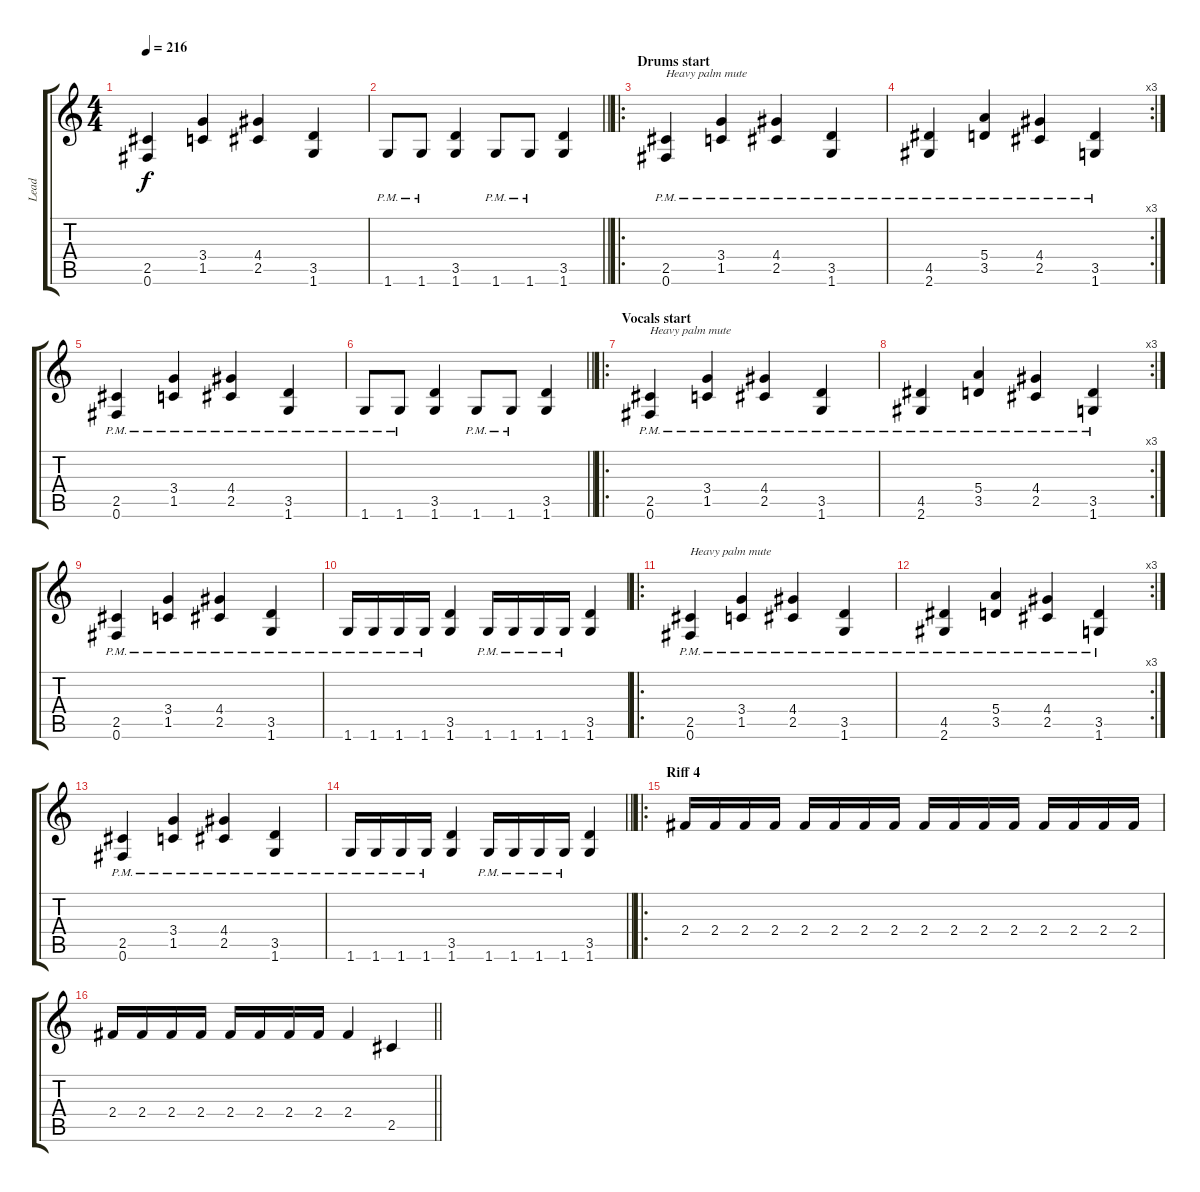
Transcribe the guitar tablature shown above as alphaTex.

\track ("Lead" "Lead") {instrument distortionguitar}
\staff {score tabs}
\tuning (Gb4 Db4 A3 E3 B2 Gb2) {hide}
\ts (4 4)
\tempo 216
\clef g2
\ks c
(2.5 0.6).4{dy f} (3.4 1.5).4 (4.4 2.5).4 (3.5 1.6).4 |
\barLineRight lightlight
1.6{pm}.8 1.6{pm}.8 (3.5 1.6).4 1.6{pm}.8 1.6{pm}.8 (3.5 1.6).4 |
\ro
\section ("" "Drums start")
(2.5{pm} 0.6{pm}).4{txt "Heavy palm mute"} (3.4{pm} 1.5{pm}).4 (4.4{pm} 2.5{pm}).4 (3.5{pm} 1.6{pm}).4 |
\rc 3
(4.5{pm} 2.6{pm}).4 (5.4{pm} 3.5{pm}).4 (4.4{pm} 2.5{pm}).4 (3.5{pm} 1.6{pm}).4 |
(2.5{pm} 0.6{pm}).4 (3.4{pm} 1.5{pm}).4 (4.4{pm} 2.5{pm}).4 (3.5{pm} 1.6{pm}).4 |
\barLineRight lightlight
1.6{pm}.8 1.6{pm}.8 (3.5 1.6).4 1.6{pm}.8 1.6{pm}.8 (3.5 1.6).4 |
\ro
\section ("" "Vocals start")
(2.5{pm} 0.6{pm}).4{txt "Heavy palm mute"} (3.4{pm} 1.5{pm}).4 (4.4{pm} 2.5{pm}).4 (3.5{pm} 1.6{pm}).4 |
\rc 3
(4.5{pm} 2.6{pm}).4 (5.4{pm} 3.5{pm}).4 (4.4{pm} 2.5{pm}).4 (3.5{pm} 1.6{pm}).4 |
(2.5{pm} 0.6{pm}).4 (3.4{pm} 1.5{pm}).4 (4.4{pm} 2.5{pm}).4 (3.5{pm} 1.6{pm}).4 |
1.6{pm}.16 1.6{pm}.16 1.6{pm}.16 1.6{pm}.16 (3.5 1.6).4 1.6{pm}.16 1.6{pm}.16 1.6{pm}.16 1.6{pm}.16 (3.5 1.6).4 |
\ro
(2.5{pm} 0.6{pm}).4{txt "Heavy palm mute"} (3.4{pm} 1.5{pm}).4 (4.4{pm} 2.5{pm}).4 (3.5{pm} 1.6{pm}).4 |
\rc 3
(4.5{pm} 2.6{pm}).4 (5.4{pm} 3.5{pm}).4 (4.4{pm} 2.5{pm}).4 (3.5{pm} 1.6{pm}).4 |
(2.5{pm} 0.6{pm}).4 (3.4{pm} 1.5{pm}).4 (4.4{pm} 2.5{pm}).4 (3.5{pm} 1.6{pm}).4 |
\barLineRight lightlight
1.6{pm}.16 1.6{pm}.16 1.6{pm}.16 1.6{pm}.16 (3.5 1.6).4 1.6{pm}.16 1.6{pm}.16 1.6{pm}.16 1.6{pm}.16 (3.5 1.6).4 |
\ro
\section ("" "Riff 4")
2.4.16 2.4.16 2.4.16 2.4.16 2.4.16 2.4.16 2.4.16 2.4.16 2.4.16 2.4.16 2.4.16 2.4.16 2.4.16 2.4.16 2.4.16 2.4.16 |
\barLineRight lightlight
2.4.16 2.4.16 2.4.16 2.4.16 2.4.16 2.4.16 2.4.16 2.4.16 2.4.4 2.5.4
